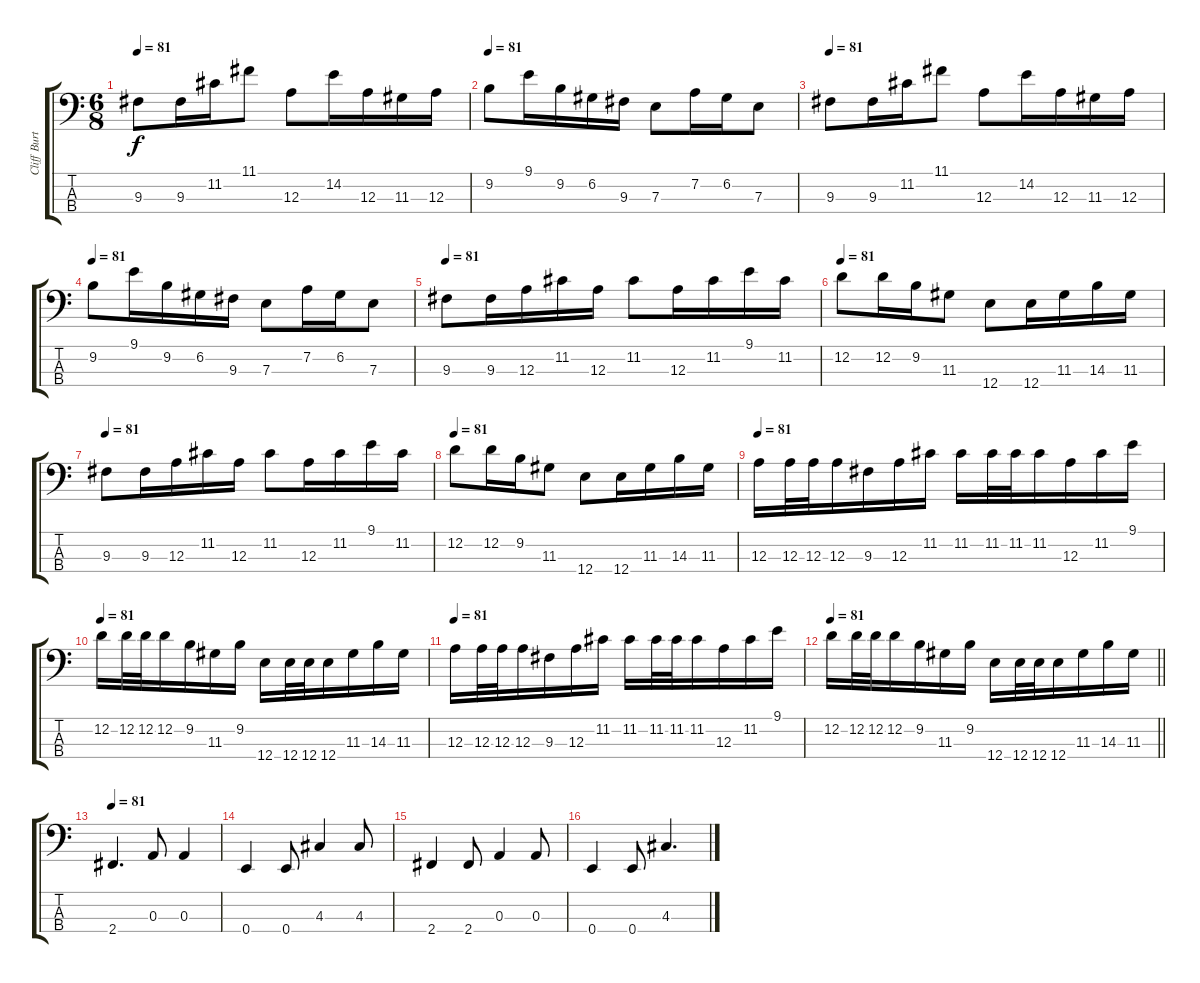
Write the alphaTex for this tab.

\track ("Cliff Burton" "Cliff Burt") {instrument electricbassfinger}
\staff {score tabs}
\tuning (G2 D2 A1 E1) {hide}
\ts (6 8)
\tempo 81
\clef f4
\ks c
9.3.8{dy f} 9.3.16 11.2.16 11.1.8 12.3.8 14.2.16 12.3.16 11.3.16 12.3.16 |
\tempo 81
9.2.8 9.1.16 9.2.16 6.2.16 9.3.16 7.3.8 7.2.16 6.2.16 7.3.8 |
\tempo 81
9.3.8 9.3.16 11.2.16 11.1.8 12.3.8 14.2.16 12.3.16 11.3.16 12.3.16 |
\tempo 81
9.2.8 9.1.16 9.2.16 6.2.16 9.3.16 7.3.8 7.2.16 6.2.16 7.3.8 |
\tempo 81
9.3.8 9.3.16 12.3.16 11.2.16 12.3.16 11.2.8 12.3.16 11.2.16 9.1.16 11.2.16 |
\tempo 81
12.2.8 12.2.16 9.2.16 11.3.8 12.4.8 12.4.16 11.3.16 14.3.16 11.3.16 |
\tempo 81
9.3.8 9.3.16 12.3.16 11.2.16 12.3.16 11.2.8 12.3.16 11.2.16 9.1.16 11.2.16 |
\tempo 81
12.2.8 12.2.16 9.2.16 11.3.8 12.4.8 12.4.16 11.3.16 14.3.16 11.3.16 |
\tempo 81
12.3.16 12.3.32 12.3.32 12.3.16 9.3.16 12.3.16 11.2.16 11.2.16 11.2.32 11.2.32 11.2.16 12.3.16 11.2.16 9.1.16 |
\tempo 81
12.2.16 12.2.32 12.2.32 12.2.16 9.2.16 11.3.16 9.2.16 12.4.16 12.4.32 12.4.32 12.4.16 11.3.16 14.3.16 11.3.16 |
\tempo 81
12.3.16 12.3.32 12.3.32 12.3.16 9.3.16 12.3.16 11.2.16 11.2.16 11.2.32 11.2.32 11.2.16 12.3.16 11.2.16 9.1.16 |
\tempo 81
\barLineRight lightlight
12.2.16 12.2.32 12.2.32 12.2.16 9.2.16 11.3.16 9.2.16 12.4.16 12.4.32 12.4.32 12.4.16 11.3.16 14.3.16 11.3.16 |
\tempo 81
2.4.4{d instrument electricbassfinger} 0.3.8 0.3.4 |
0.4.4 0.4.8 4.3.4 4.3.8 |
2.4.4 2.4.8 0.3.4 0.3.8 |
0.4.4 0.4.8 4.3.4{d}
